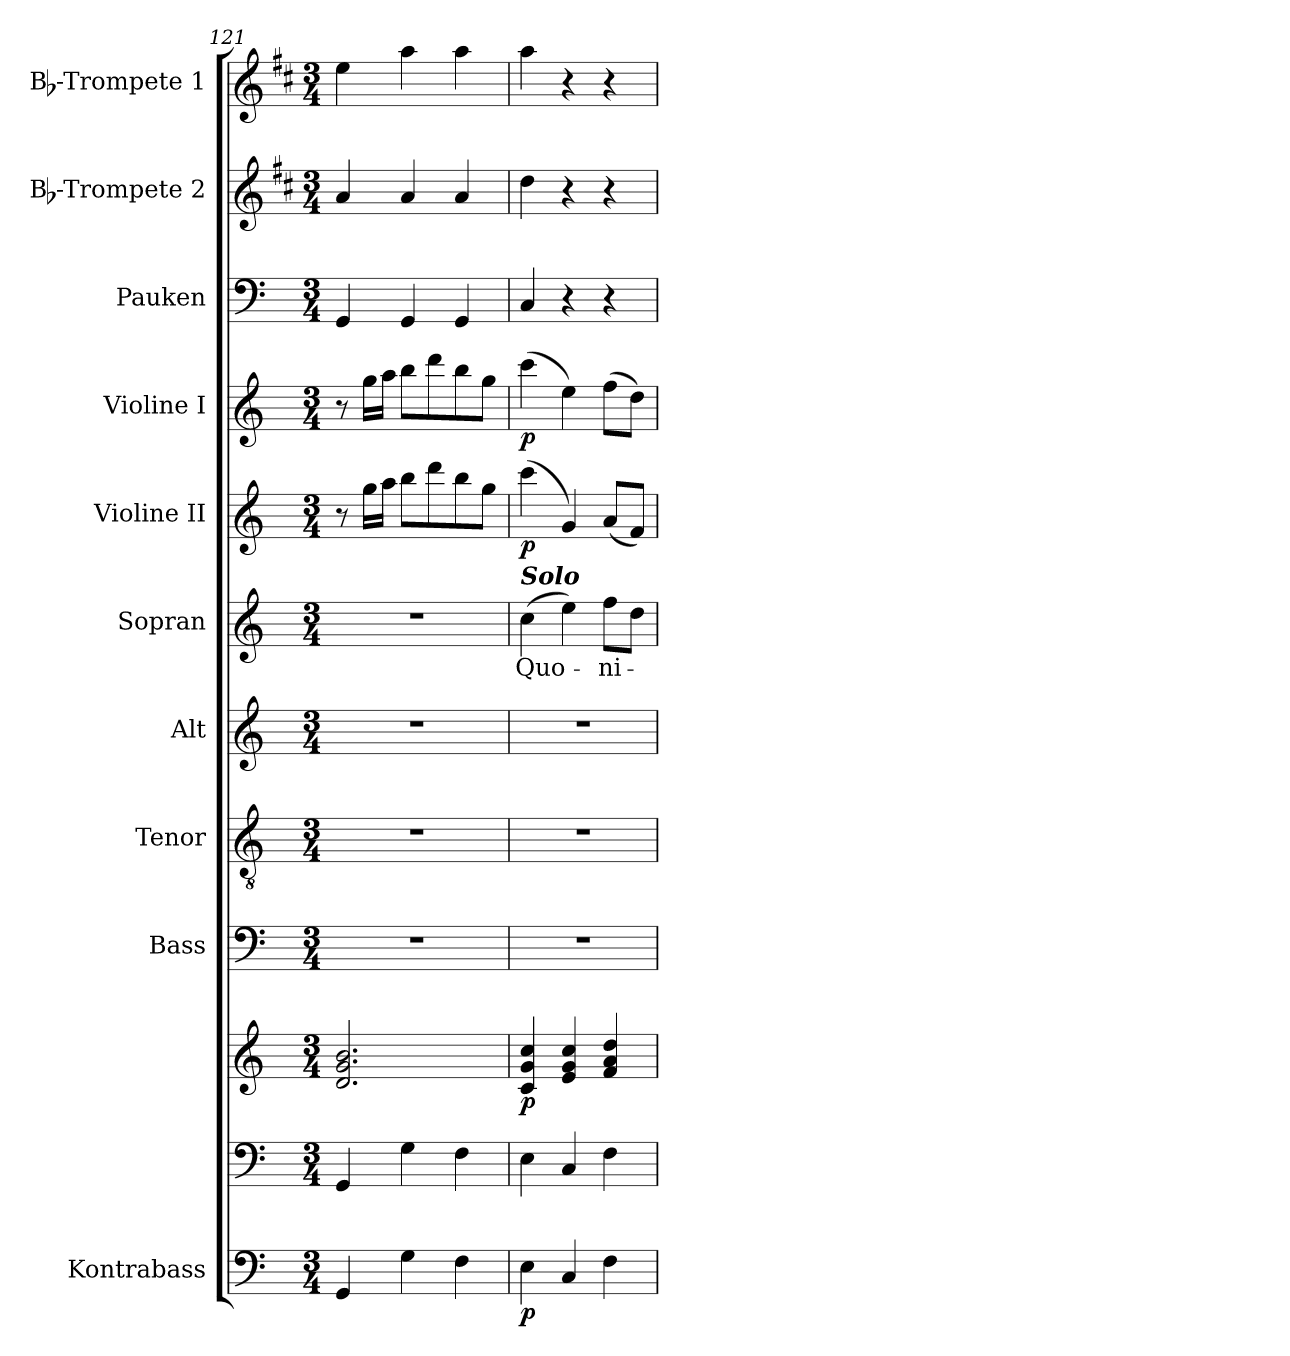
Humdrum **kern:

**kern	**dynam	**kern	**kern	**dynam	**kern	**kern	**kern	**kern	**text	**kern	**dynam	**kern	**dynam	**kern	**kern	**kern
*part11	*part11	*part10	*part10	*part10	*part9	*part8	*part7	*part6	*part6	*part5	*part5	*part4	*part4	*part3	*part2	*part1
*staff12	*staff12	*staff11	*staff10	*staff10/11	*staff9	*staff8	*staff7	*staff6	*staff6	*staff5	*staff5	*staff4	*staff4	*staff3	*staff2	*staff1
*I"Kontrabass	*	*	*	*	*I"Bass	*I"Tenor	*I"Alt	*I"Sopran	*	*I"Violine II	*	*I"Violine I	*	*I"Pauken	*I"Bb-Trompete 2	*I"Bb-Trompete 1
*I'Kb.	*	*	*	*	*I'B.	*I'T.	*I'A.	*I'S.	*	*I'Vl. II	*	*I'Vl. I	*	*I'Pk.	*I'Bb Trp. 2	*I'Bb Trp. 1
*clefF4	*	*clefF4	*clefG2	*	*clefF4	*clefGv2	*clefG2	*clefG2	*	*clefG2	*	*clefG2	*	*clefF4	*clefG2	*clefG2
*ITrd7c12	*	*	*	*	*	*	*	*	*	*	*	*	*	*	*ITrd1c2	*ITrd1c2
*k[]	*	*k[]	*k[]	*	*k[]	*k[]	*k[]	*k[]	*	*k[]	*	*k[]	*	*k[]	*k[]	*k[]
*C:	*	*C:	*C:	*	*C:	*C:	*C:	*C:	*	*C:	*	*C:	*	*C:	*C:	*C:
*M3/4	*	*M3/4	*M3/4	*	*M3/4	*M3/4	*M3/4	*M3/4	*	*M3/4	*	*M3/4	*	*M3/4	*M3/4	*M3/4
=121	=121	=121	=121	=121	=121	=121	=121	=121	=121	=121	=121	=121	=121	=121	=121	=121
4GGG/	.	4GG/	2.d/ 2.g/ 2.b/	.	2.r	2.r	2.r	2.r	.	8r	.	8r	.	4GG/	4g/	4dd\
.	.	.	.	.	.	.	.	.	.	16gg\LL	.	16gg\LL	.	.	.	.
.	.	.	.	.	.	.	.	.	.	16aa\JJ	.	16aa\JJ	.	.	.	.
4GG\	.	4G\	.	.	.	.	.	.	.	8bb\L	.	8bb\L	.	4GG/	4g/	4gg\
.	.	.	.	.	.	.	.	.	.	8ddd\	.	8ddd\	.	.	.	.
4FF\	.	4F\	.	.	.	.	.	.	.	8bb\	.	8bb\	.	4GG/	4g/	4gg\
.	.	.	.	.	.	.	.	.	.	8gg\J	.	8gg\J	.	.	.	.
!!LO:PB:g=z
=122	=122	=122	=122	=122	=122	=122	=122	=122	=122	=122	=122	=122	=122	=122	=122	=122
!	!	!	!	!	!	!	!	!LO:TX:a:Bi:t=Solo	!	!	!	!	!	!	!	!
!	!LO:DY:b	!	!	!LO:DY:b	!	!	!	!	!LO:LY:b	!	!LO:DY:b	!	!LO:DY:b	!	!	!
4EE\	p	4E\	4c/ 4g/ 4cc/	p	2.r	2.r	2.r	(>4cc\	Quo-	(>4ccc\	p	(>4ccc\	p	4C/	4cc\	4gg\
4CC/	.	4C/	4e/ 4g/ 4cc/	.	.	.	.	4ee\)	.	4g/)	.	4ee\)	.	4r	4r	4r
!	!	!	!	!	!	!	!	!	!LO:LY:b	!	!	!	!	!	!	!
4FF\	.	4F\	4f/ 4a/ 4dd/	.	.	.	.	8ff\L	-ni-	(<8a/L	.	(>8ff\L	.	4r	4r	4r
.	.	.	.	.	.	.	.	8dd\J	.	8f/J)	.	8dd\J)	.	.	.	.
=	=	=	=	=	=	=	=	=	=	=	=	=	=	=	=	=
*-	*-	*-	*-	*-	*-	*-	*-	*-	*-	*-	*-	*-	*-	*-	*-	*-
